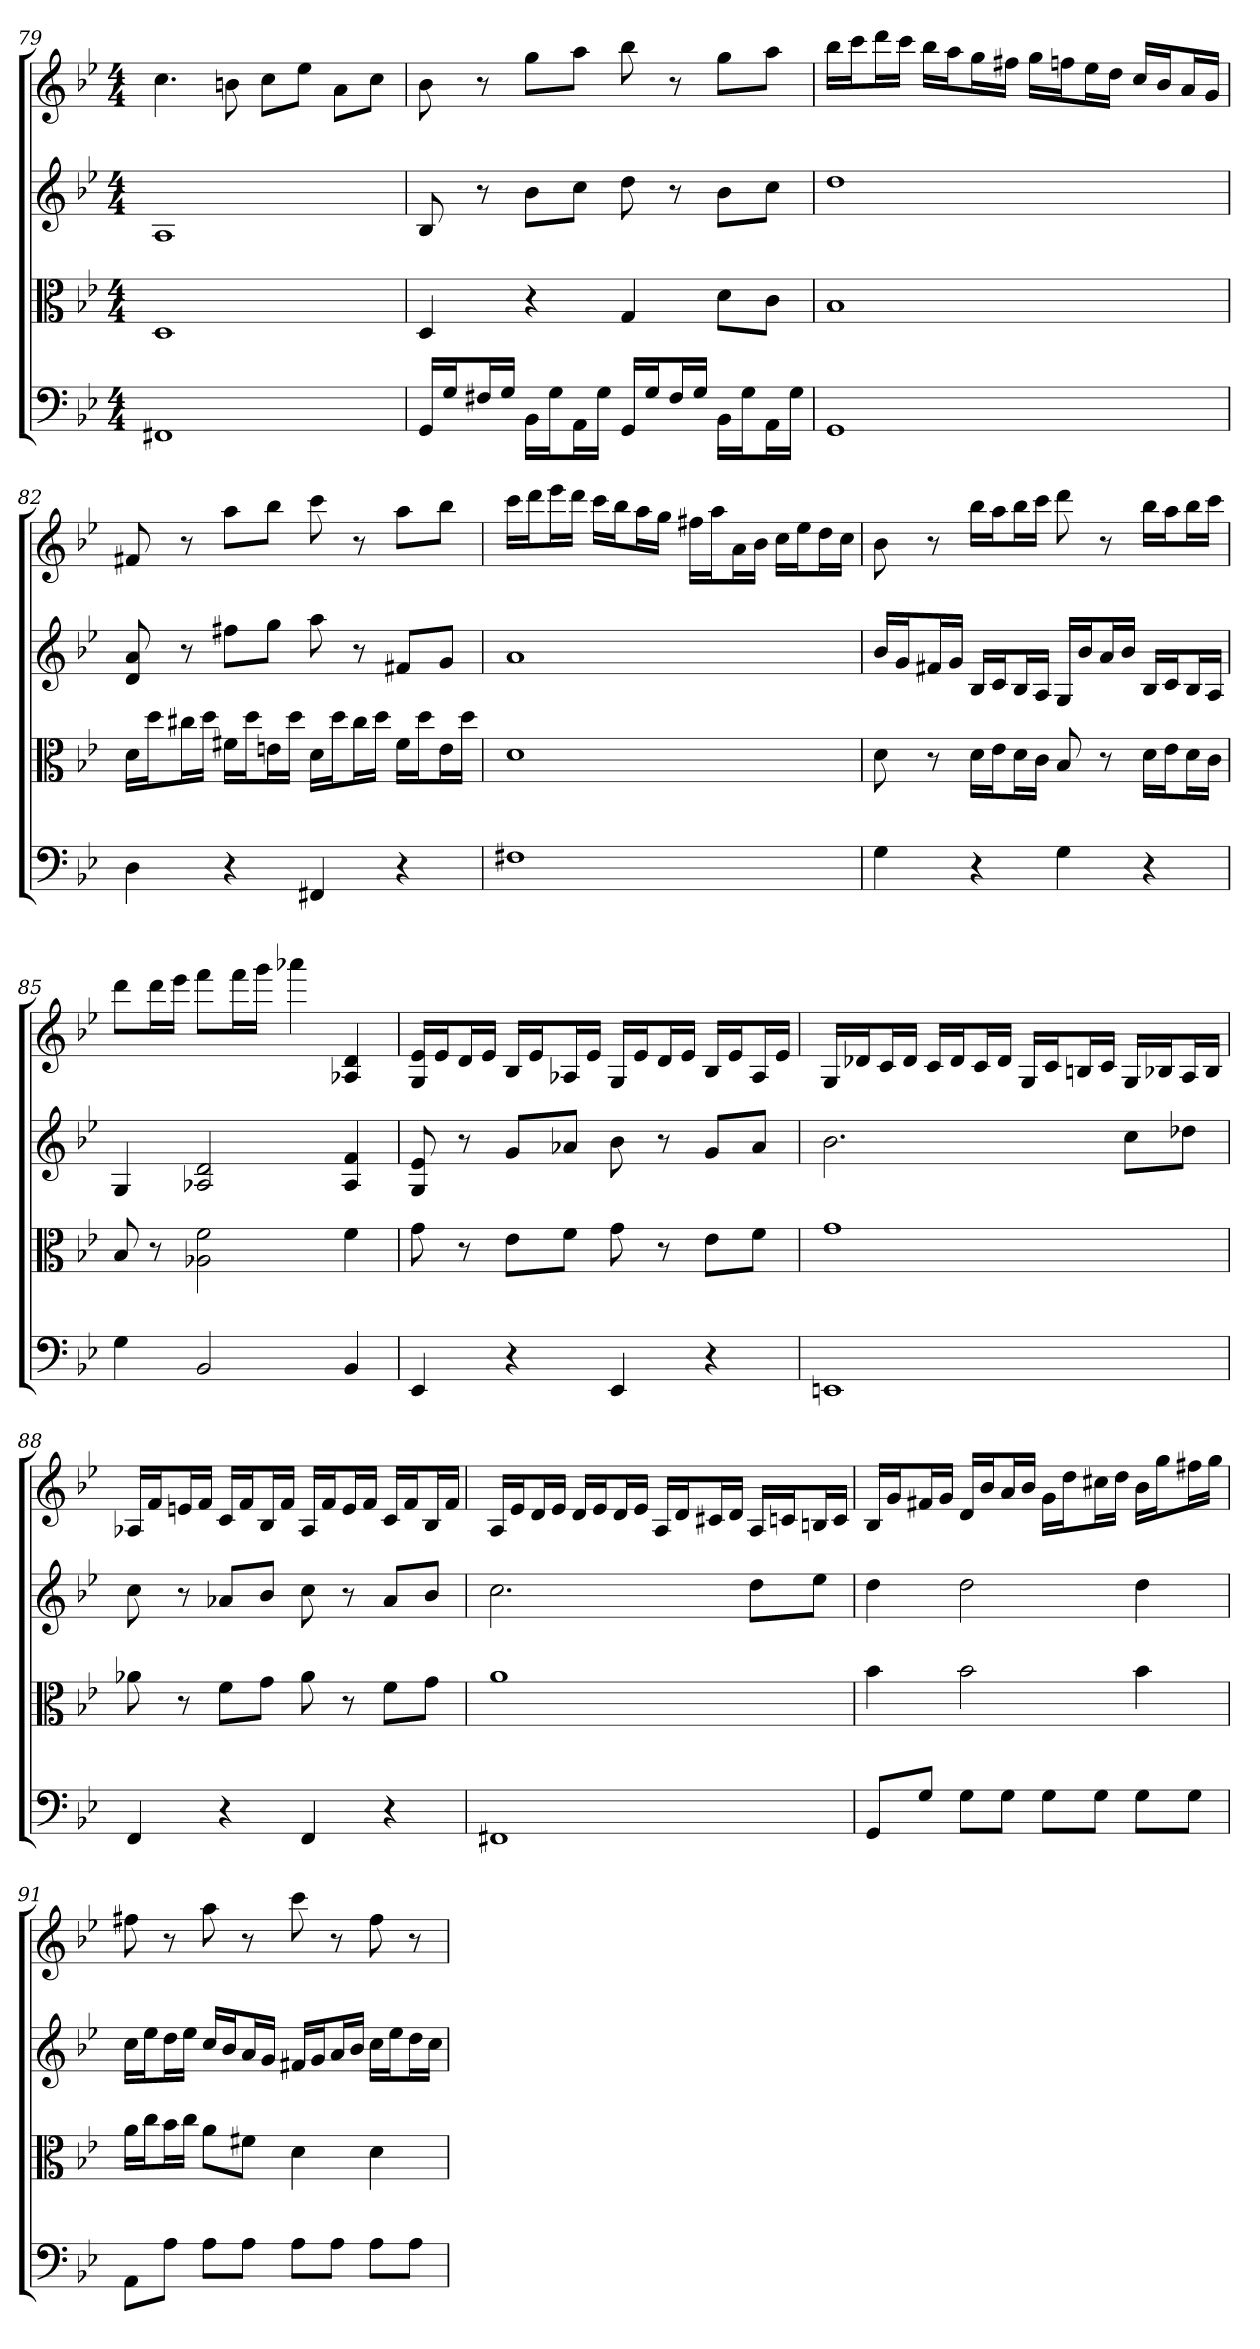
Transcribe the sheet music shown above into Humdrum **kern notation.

**kern	**kern	**kern	**kern
*part4	*part3	*part2	*part1
*staff4	*staff3	*staff2	*staff1
*clefF4	*clefC3	*	*
*k[b-e-]	*k[b-e-]	*k[b-e-]	*k[b-e-]
*B-:	*B-:	*B-:	*B-:
*M4/4	*M4/4	*M4/4	*M4/4
=79	=79	=79	=79
1FF#X	1D	1A	4.cc
.	.	.	8bn
.	.	.	8ccL
.	.	.	8ee-J
.	.	.	8aL
.	.	.	8ccJ
=80	=80	=80	=80
16GG/LL	4D	8B-	8b-
16G/J	.	.	.
16F#X/L	.	8r	8r
16G/JJ	.	.	.
16BB-\LL	4r	8b-L	8ggL
16G\J	.	.	.
16AA\L	.	8ccJ	8aaJ
16G\JJ	.	.	.
16GG/LL	4G	8dd	8bb-
16G/J	.	.	.
16F#/L	.	8r	8r
16G/JJ	.	.	.
16BB-\LL	8d\L	8b-L	8ggL
16G\J	.	.	.
16AA\L	8c\J	8ccJ	8aaJ
16G\JJ	.	.	.
=81	=81	=81	=81
1GG	1B-	1dd	16bb-LL
.	.	.	16cccJ
.	.	.	16dddL
.	.	.	16cccJJ
.	.	.	16bb-LL
.	.	.	16aaJ
.	.	.	16ggL
.	.	.	16ff#XJJ
.	.	.	16ggLL
.	.	.	16ffnJ
.	.	.	16ee-L
.	.	.	16ddJJ
.	.	.	16ccLL
.	.	.	16b-J
.	.	.	16aL
.	.	.	16gJJ
=82	=82	=82	=82
4D	16d\LL	8d 8a	8f#X
.	16dd\J	.	.
.	16cc#X\L	8r	8r
.	16dd\JJ	.	.
4r	16f#X\LL	8ff#XL	8aaL
.	16dd\J	.	.
.	16en\L	8ggJ	8bb-J
.	16dd\JJ	.	.
4FF#X	16d\LL	8aa	8ccc
.	16dd\J	.	.
.	16cc#\L	8r	8r
.	16dd\JJ	.	.
4r	16f#\LL	8f#XL	8aaL
.	16dd\J	.	.
.	16e\L	8gJ	8bb-J
.	16dd\JJ	.	.
=83	=83	=83	=83
1F#X	1d	1a	16cccLL
.	.	.	16dddJ
.	.	.	16eee-L
.	.	.	16dddJJ
.	.	.	16cccLL
.	.	.	16bb-J
.	.	.	16aaL
.	.	.	16ggJJ
.	.	.	16ff#XLL
.	.	.	16aaJ
.	.	.	16aL
.	.	.	16b-JJ
.	.	.	16ccLL
.	.	.	16ee-J
.	.	.	16ddL
.	.	.	16ccJJ
=84	=84	=84	=84
4G	8d	16b-LL	8b-
.	.	16gJ	.
.	8r	16f#XL	8r
.	.	16gJJ	.
4r	16d\LL	16B-LL	16bb-LL
.	16e-\J	16cJ	16aaJ
.	16d\L	16B-L	16bb-L
.	16c\JJ	16AJJ	16cccJJ
4G	8B-	16GLL	8ddd
.	.	16b-J	.
.	8r	16aL	8r
.	.	16b-JJ	.
4r	16d\LL	16B-LL	16bb-LL
.	16e-\J	16cJ	16aaJ
.	16d\L	16B-L	16bb-L
.	16c\JJ	16AJJ	16cccJJ
=85	=85	=85	=85
4G	8B-	4G	8dddL
.	8r	.	16dddL
.	.	.	16eee-JJ
2BB-	2A-X 2f	2A-X 2d	8fffL
.	.	.	16fffL
.	.	.	16gggJJ
.	.	.	4aaa-X
4BB-	4f	4A- 4f	4A-X 4d
=86	=86	=86	=86
4EE-	8g	8G 8e-	16G 16e-LL
.	.	.	16e-J
.	8r	8r	16dL
.	.	.	16e-JJ
4r	8e-\L	8gL	16B-LL
.	.	.	16e-J
.	8f\J	8a-XJ	16A-XL
.	.	.	16e-JJ
4EE-	8g	8b-	16GLL
.	.	.	16e-J
.	8r	8r	16dL
.	.	.	16e-JJ
4r	8e-\L	8gL	16B-LL
.	.	.	16e-J
.	8f\J	8a-J	16A-L
.	.	.	16e-JJ
=87	=87	=87	=87
1EEn	1g	2.b-	16GLL
.	.	.	16d-XJ
.	.	.	16cL
.	.	.	16d-JJ
.	.	.	16cLL
.	.	.	16d-J
.	.	.	16cL
.	.	.	16d-JJ
.	.	.	16GLL
.	.	.	16cJ
.	.	.	16BnL
.	.	.	16cJJ
.	.	8ccL	16GLL
.	.	.	16B-XJ
.	.	8dd-XJ	16AL
.	.	.	16B-JJ
=88	=88	=88	=88
4FF	8a-X	8cc	16A-XLL
.	.	.	16fJ
.	8r	8r	16enL
.	.	.	16fJJ
4r	8f\L	8a-XL	16cLL
.	.	.	16fJ
.	8g\J	8b-J	16B-L
.	.	.	16fJJ
4FF	8a-	8cc	16A-LL
.	.	.	16fJ
.	8r	8r	16eL
.	.	.	16fJJ
4r	8f\L	8a-L	16cLL
.	.	.	16fJ
.	8g\J	8b-J	16B-L
.	.	.	16fJJ
=89	=89	=89	=89
1FF#X	1a	2.cc	16ALL
.	.	.	16e-J
.	.	.	16dL
.	.	.	16e-JJ
.	.	.	16dLL
.	.	.	16e-J
.	.	.	16dL
.	.	.	16e-JJ
.	.	.	16ALL
.	.	.	16dJ
.	.	.	16c#XL
.	.	.	16dJJ
.	.	8ddL	16ALL
.	.	.	16cnJ
.	.	8ee-J	16BnL
.	.	.	16cJJ
=90	=90	=90	=90
8GG/L	4b-	4dd	16B-LL
.	.	.	16gJ
8G/J	.	.	16f#XL
.	.	.	16gJJ
8G\L	2b-	2dd	16dLL
.	.	.	16b-J
8G\J	.	.	16aL
.	.	.	16b-JJ
8G\L	.	.	16gLL
.	.	.	16ddJ
8G\J	.	.	16cc#XL
.	.	.	16ddJJ
8G\L	4b-	4dd	16b-LL
.	.	.	16ggJ
8G\J	.	.	16ff#XL
.	.	.	16ggJJ
=91	=91	=91	=91
8AA\L	16a\LL	16ccLL	8ff#X
.	16cc\J	16ee-J	.
8A\J	16b-\L	16ddL	8r
.	16cc\JJ	16ee-JJ	.
8A\L	8a\L	16ccLL	8aa
.	.	16b-J	.
8A\J	8f#X\J	16aL	8r
.	.	16gJJ	.
8A\L	4d	16f#XLL	8ccc
.	.	16gJ	.
8A\J	.	16aL	8r
.	.	16b-JJ	.
8A\L	4d	16ccLL	8ff#
.	.	16ee-J	.
8A\J	.	16ddL	8r
.	.	16ccJJ	.
=	=	=	=
*-	*-	*-	*-
